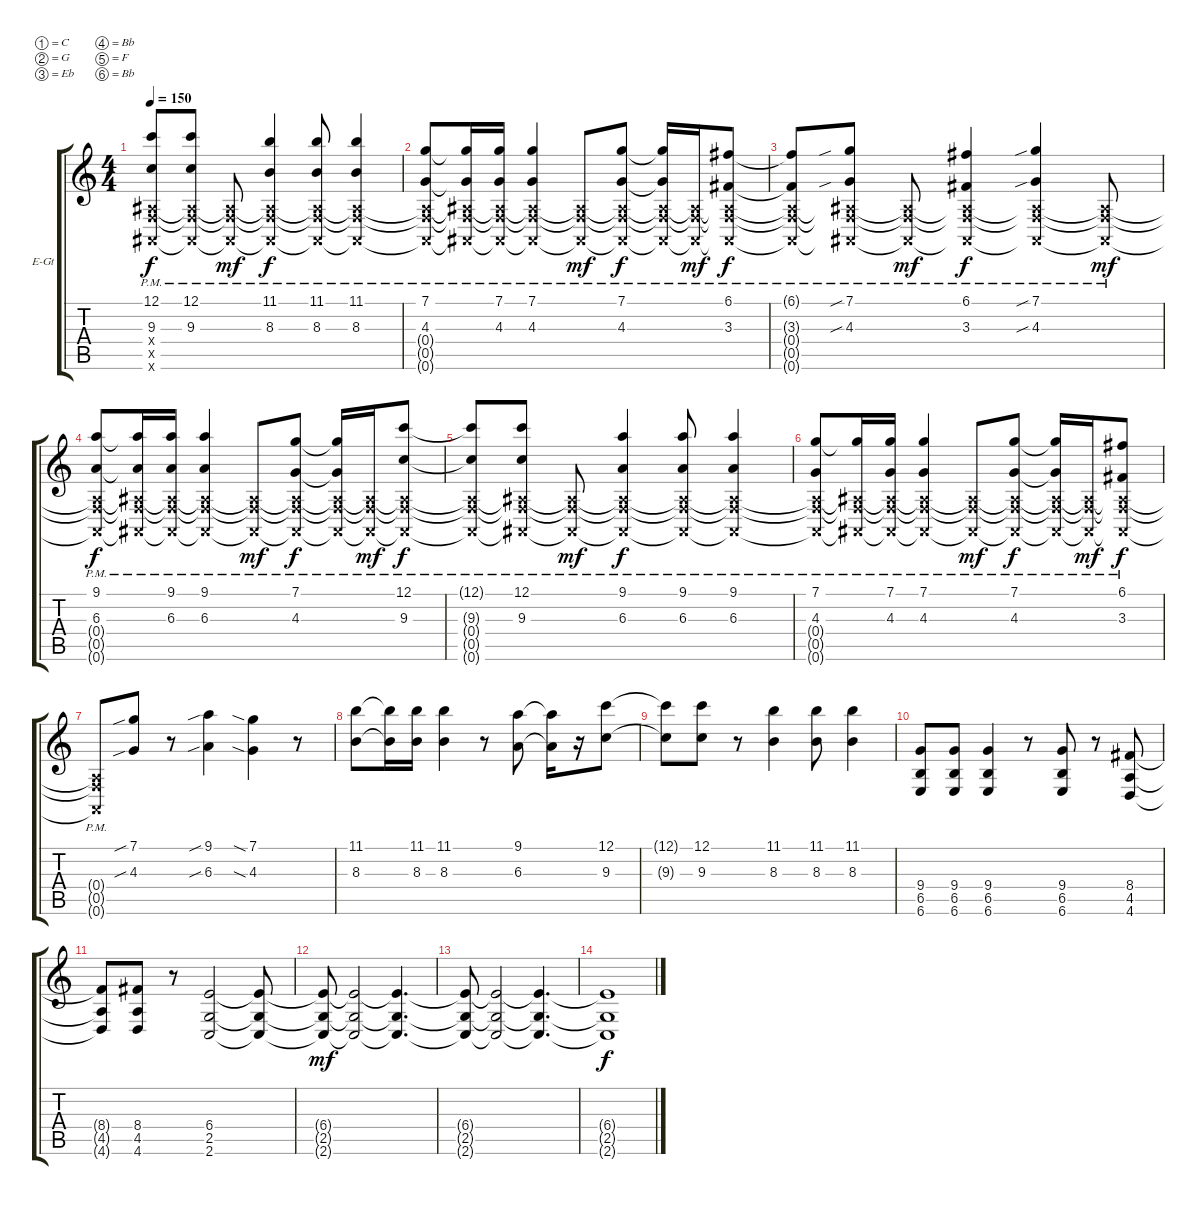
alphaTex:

\bracketExtendMode groupsimilarinstruments
\firstSystemTrackNameOrientation horizontal
\otherSystemsTrackNameOrientation horizontal
\track ("Christian" "E-Gt") {instrument distortionguitar}
\staff {score tabs}
\tuning (C4 G3 Eb3 Bb2 F2 Bb1)
\ts (4 4)
\tempo 150
\clef g2
\ks c
(12.1{t} 9.3{t} 0.4{pm x t} 0.5{pm x t} 0.6{pm x t}).8{dy f} (12.1 9.3 0.4{pm x t} 0.5{pm x t} 0.6{pm x t}).8 (0.4{pm x t} 0.5{pm x t} 0.6{pm x t}).8{dy mf} (11.1 8.3 0.4{pm x t} 0.5{pm x t} 0.6{pm x t}).4{dy f} (11.1 8.3 0.4{pm x t} 0.5{pm x t} 0.6{pm x t}).8 (11.1 8.3 0.4{pm x t} 0.5{pm x t} 0.6{pm x t}).4 |
(7.1 4.3 0.4{pm x t} 0.5{pm x t} 0.6{pm x t}).8 (7.1{t} 4.3{t} 0.4{pm x t} 0.5{pm x t} 0.6{pm x t}).16 (7.1 4.3 0.4{pm x t} 0.5{pm x t} 0.6{pm x t}).16 (7.1 4.3 0.4{pm x t} 0.5{pm x t} 0.6{pm x t}).4 (0.4{pm x t} 0.5{pm x t} 0.6{pm x t}).8{dy mf} (7.1 4.3 0.4{pm x t} 0.5{pm x t} 0.6{pm x t}).8{dy f} (7.1{t} 4.3{t} 0.4{pm x t} 0.5{pm x t} 0.6{pm x t}).16 (0.4{pm x t} 0.5{pm x t} 0.6{pm x t}).16{dy mf} (6.1 3.3 0.4{pm x t} 0.5{pm x t} 0.6{pm x t}).8{dy f} |
(6.1{t} 3.3{t} 0.4{pm x t} 0.5{pm x t} 0.6{pm x t}).8 (7.1{sib} 4.3{sib} 0.4{pm x t} 0.5{pm x t} 0.6{pm x t}).8 (0.4{pm x t} 0.5{pm x t} 0.6{pm x t}).8{dy mf} (6.1 3.3 0.4{pm x t} 0.5{pm x t} 0.6{pm x t}).4{dy f} (7.1{sib} 4.3{sib} 0.4{pm x t} 0.5{pm x t} 0.6{pm x t}).4 (0.4{pm x t} 0.5{pm x t} 0.6{pm x t}).8{dy mf} |
(9.1 6.3 0.4{pm x t} 0.5{pm x t} 0.6{pm x t}).8{dy f} (9.1{t} 6.3{t} 0.4{pm x t} 0.5{pm x t} 0.6{pm x t}).16 (9.1 6.3 0.4{pm x t} 0.5{pm x t} 0.6{pm x t}).16 (9.1 6.3 0.4{pm x t} 0.5{pm x t} 0.6{pm x t}).4 (0.4{pm x t} 0.5{pm x t} 0.6{pm x t}).8{dy mf} (7.1 4.3 0.4{pm x t} 0.5{pm x t} 0.6{pm x t}).8{dy f} (7.1{t} 4.3{t} 0.4{pm x t} 0.5{pm x t} 0.6{pm x t}).16 (0.4{pm x t} 0.5{pm x t} 0.6{pm x t}).16{dy mf} (12.1 9.3 0.4{pm x t} 0.5{pm x t} 0.6{pm x t}).8{dy f} |
(12.1{t} 9.3{t} 0.4{pm x t} 0.5{pm x t} 0.6{pm x t}).8 (12.1 9.3 0.4{pm x t} 0.5{pm x t} 0.6{pm x t}).8 (0.4{pm x t} 0.5{pm x t} 0.6{pm x t}).8{dy mf} (9.1 6.3 0.4{pm x t} 0.5{pm x t} 0.6{pm x t}).4{dy f} (9.1 6.3 0.4{pm x t} 0.5{pm x t} 0.6{pm x t}).8 (9.1 6.3 0.4{pm x t} 0.5{pm x t} 0.6{pm x t}).4 |
(7.1 4.3 0.4{pm x t} 0.5{pm x t} 0.6{pm x t}).8 (7.1{t} 0.4{pm x t} 0.5{pm x t} 0.6{pm x t}).16 (7.1 4.3 0.4{pm x t} 0.5{pm x t} 0.6{pm x t}).16 (7.1 4.3 0.4{pm x t} 0.5{pm x t} 0.6{pm x t}).4 (0.4{pm x t} 0.5{pm x t} 0.6{pm x t}).8{dy mf} (7.1 4.3 0.4{pm x t} 0.5{pm x t} 0.6{pm x t}).8{dy f} (7.1{t} 4.3{t} 0.4{pm x t} 0.5{pm x t} 0.6{pm x t}).16 (0.4{pm x t} 0.5{pm x t} 0.6{pm x t}).16{dy mf} (6.1 3.3 0.4{pm x t} 0.5{pm x t} 0.6{pm x t}).8{dy f} |
(0.4{pm x t} 0.5{pm x t} 0.6{pm x t}).8 (7.1{sib} 4.3{sib}).8 r.8 (9.1{sib} 6.3{sib}).4 (7.1{sia} 4.3{sia}).4 r.8 |
(11.1 8.3).8 (11.1{t} 8.3{t}).16 (11.1 8.3).16 (11.1 8.3).4 r.8 (9.1 6.3).8 (9.1{t} 6.3{t}).16 r.16 (12.1 9.3).8 |
(12.1{t} 9.3{t}).8 (12.1 9.3).8 r.8 (11.1 8.3).4 (11.1 8.3).8 (11.1 8.3).4 |
(9.4 6.5 6.6).8 (9.4 6.5 6.6).8 (9.4 6.5 6.6).4 r.8 (9.4 6.5 6.6).8 r.8 (8.4 4.5 4.6).8 |
(8.4{t} 4.5{t} 4.6{t}).8 (8.4 4.5 4.6).8 r.8 (6.4 2.5 2.6).2 (6.4{t} 2.5{t} 2.6{t}).8 |
(6.4{t} 2.5{t} 2.6{t}).8{dy mf} (6.4{t} 2.5{t} 2.6{t}).2 (6.4{t} 2.5{t} 2.6{t}).4{d} |
(6.4{t} 2.5{t} 2.6{t}).8 (6.4{t} 2.5{t} 2.6{t}).2 (6.4{t} 2.5{t} 2.6{t}).4{d} |
(6.4{t} 2.5{t} 2.6{t}).1{dy f}
